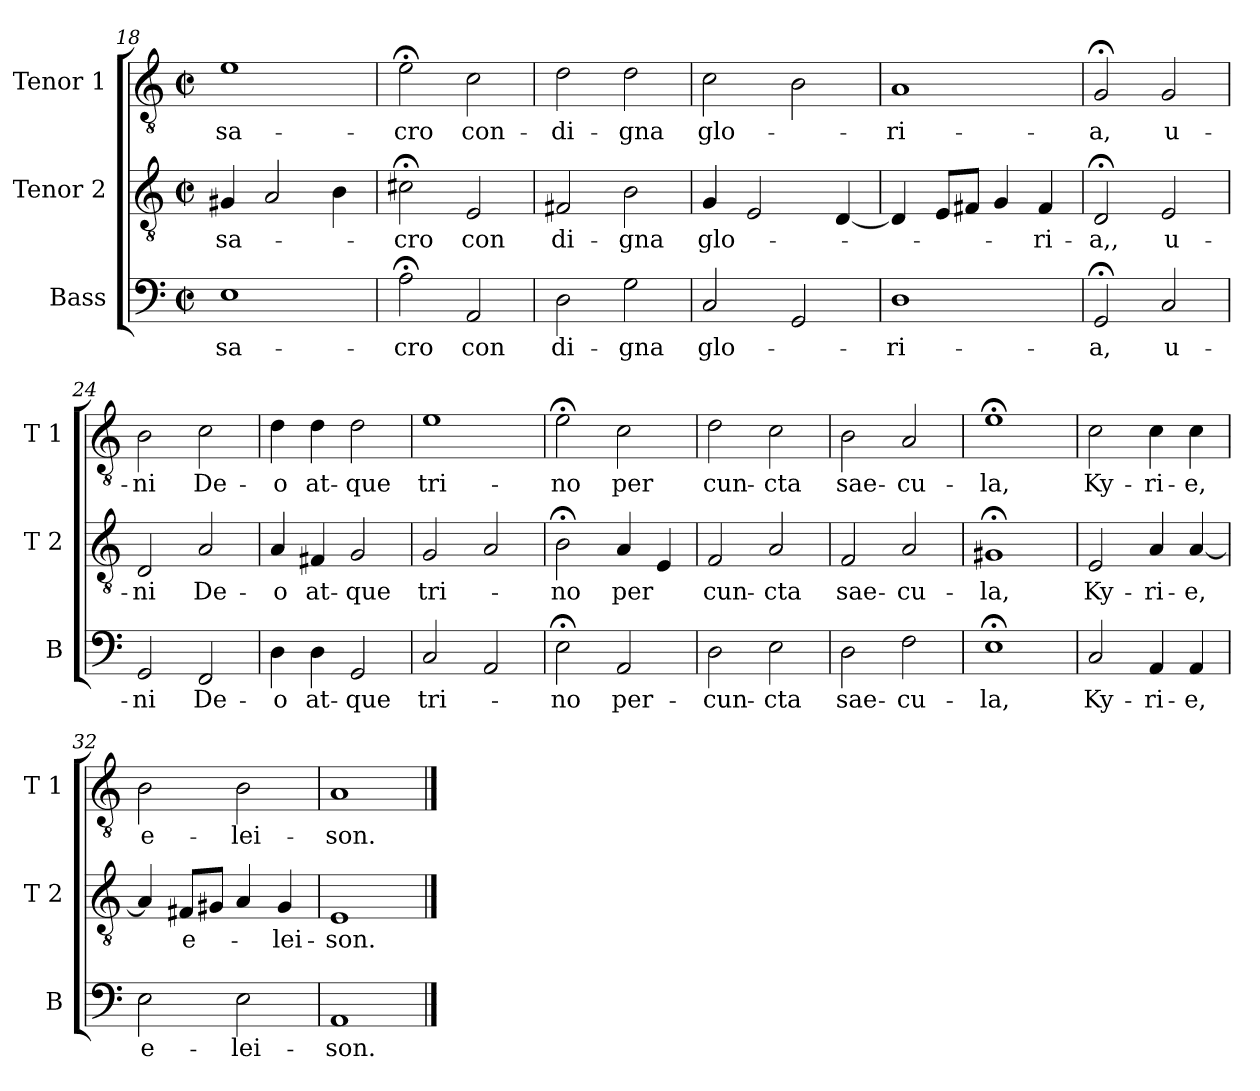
**kern	**text	**kern	**text	**kern	**text
*part3	*part3	*part2	*part2	*part1	*part1
*staff3	*staff3	*staff2	*staff2	*staff1	*staff1
*I"Bass	*	*I"Tenor 2	*	*I"Tenor 1	*
*I'B	*	*I'T 2	*	*I'T 1	*
*clefF4	*	*clefGv2	*	*clefGv2	*
*k[]	*	*k[]	*	*k[]	*
*C:	*	*C:	*	*C:	*
*M2/2	*	*M2/2	*	*M2/2	*
*met(c|)	*	*met(c|)	*	*met(c|)	*
=18	=18	=18	=18	=18	=18
!	!LO:LY:b	!	!LO:LY:b	!	!LO:LY:b
1E	sa-	4G#X/	sa-	1e	sa-
.	.	2A/	.	.	.
.	.	4B\	.	.	.
=19	=19	=19	=19	=19	=19
!	!LO:LY:b	!	!LO:LY:b	!	!LO:LY:b
2A;<\	-cro	2c#X;<\	-cro	2e;<\	-cro
!	!LO:LY:b	!	!LO:LY:b	!	!LO:LY:b
2AA/	con	2E/	con	2c\	con-
!!LO:LB:g=z
=20	=20	=20	=20	=20	=20
!	!LO:LY:b	!	!LO:LY:b	!	!LO:LY:b
2D\	di-	2F#X/	di-	2d\	-di-
!	!LO:LY:b	!	!LO:LY:b	!	!LO:LY:b
2G\	-gna	2B\	-gna	2d\	-gna
=21	=21	=21	=21	=21	=21
!	!LO:LY:b	!	!LO:LY:b	!	!LO:LY:b
2C/	glo-	4G/	glo-	2c\	glo-
.	.	2E/	.	.	.
2GG/	.	.	.	2B\	.
.	.	[4D/	.	.	.
=22	=22	=22	=22	=22	=22
!	!LO:LY:b	!	!	!	!LO:LY:b
1D	-ri-	4D/]	.	1A	-ri-
.	.	8E/L	.	.	.
.	.	8F#X/J	.	.	.
.	.	4G/	.	.	.
!	!	!	!LO:LY:b	!	!
.	.	4F#/	-ri-	.	.
=23	=23	=23	=23	=23	=23
!	!LO:LY:b	!	!LO:LY:b	!	!LO:LY:b
2GG;</	-a,	2D;</	-a,,	2G;</	-a,
!	!LO:LY:b	!	!LO:LY:b	!	!LO:LY:b
2C/	u-	2E/	u-	2G/	u-
=24	=24	=24	=24	=24	=24
!	!LO:LY:b	!	!LO:LY:b	!	!LO:LY:b
2GG/	-ni	2D/	-ni	2B\	-ni
!	!LO:LY:b	!	!LO:LY:b	!	!LO:LY:b
2FF/	De-	2A/	De-	2c\	De-
!!LO:LB:g=z
=25	=25	=25	=25	=25	=25
!	!LO:LY:b	!	!LO:LY:b	!	!LO:LY:b
4D\	-o	4A/	-o	4d\	-o
!	!LO:LY:b	!	!LO:LY:b	!	!LO:LY:b
4D\	at-	4F#X/	at-	4d\	at-
!	!LO:LY:b	!	!LO:LY:b	!	!LO:LY:b
2GG/	-que	2G/	-que	2d\	-que
=26	=26	=26	=26	=26	=26
!	!LO:LY:b	!	!LO:LY:b	!	!LO:LY:b
2C/	tri-	2G/	tri-	1e	tri-
2AA/	.	2A/	.	.	.
=27	=27	=27	=27	=27	=27
!	!LO:LY:b	!	!LO:LY:b	!	!LO:LY:b
2E;<\	-no	2B;<\	-no	2e;<\	-no
!	!LO:LY:b	!	!LO:LY:b	!	!LO:LY:b
2AA/	per-	4A/	per	2c\	per
.	.	4E/	.	.	.
=28	=28	=28	=28	=28	=28
!	!LO:LY:b	!	!LO:LY:b	!	!LO:LY:b
2D\	-cun-	2F/	cun-	2d\	cun-
!	!LO:LY:b	!	!LO:LY:b	!	!LO:LY:b
2E\	-cta	2A/	-cta	2c\	-cta
=29	=29	=29	=29	=29	=29
!	!LO:LY:b	!	!LO:LY:b	!	!LO:LY:b
2D\	sae-	2F/	sae-	2B\	sae-
!	!LO:LY:b	!	!LO:LY:b	!	!LO:LY:b
2F\	-cu-	2A/	-cu-	2A/	-cu-
!!LO:LB:g=z
=30	=30	=30	=30	=30	=30
!	!LO:LY:b	!	!LO:LY:b	!	!LO:LY:b
1E;<	-la,	1G#X;<	-la,	1e;<	-la,
=31	=31	=31	=31	=31	=31
!	!LO:LY:b	!	!LO:LY:b	!	!LO:LY:b
2C/	Ky-	2E/	Ky-	2c\	Ky-
!	!LO:LY:b	!	!LO:LY:b	!	!LO:LY:b
4AA/	-ri-	4A/	-ri-	4c\	-ri-
!	!LO:LY:b	!	!LO:LY:b	!	!LO:LY:b
4AA/	-e,	[4A/	-e,	4c\	-e,
=32	=32	=32	=32	=32	=32
!	!LO:LY:b	!	!	!	!LO:LY:b
2E\	e-	4A/]	.	2B\	e-
!	!	!	!LO:LY:b	!	!
.	.	8F#X/L	e-	.	.
.	.	8G#X/J	.	.	.
!	!LO:LY:b	!	!	!	!LO:LY:b
2E\	-lei-	4A/	.	2B\	-lei-
!	!	!	!LO:LY:b	!	!
.	.	4G#/	-lei-	.	.
=33	=33	=33	=33	=33	=33
!	!LO:LY:b	!	!LO:LY:b	!	!LO:LY:b
1AA	-son.	1E	-son.	1A	-son.
==	==	==	==	==	==
*-	*-	*-	*-	*-	*-
